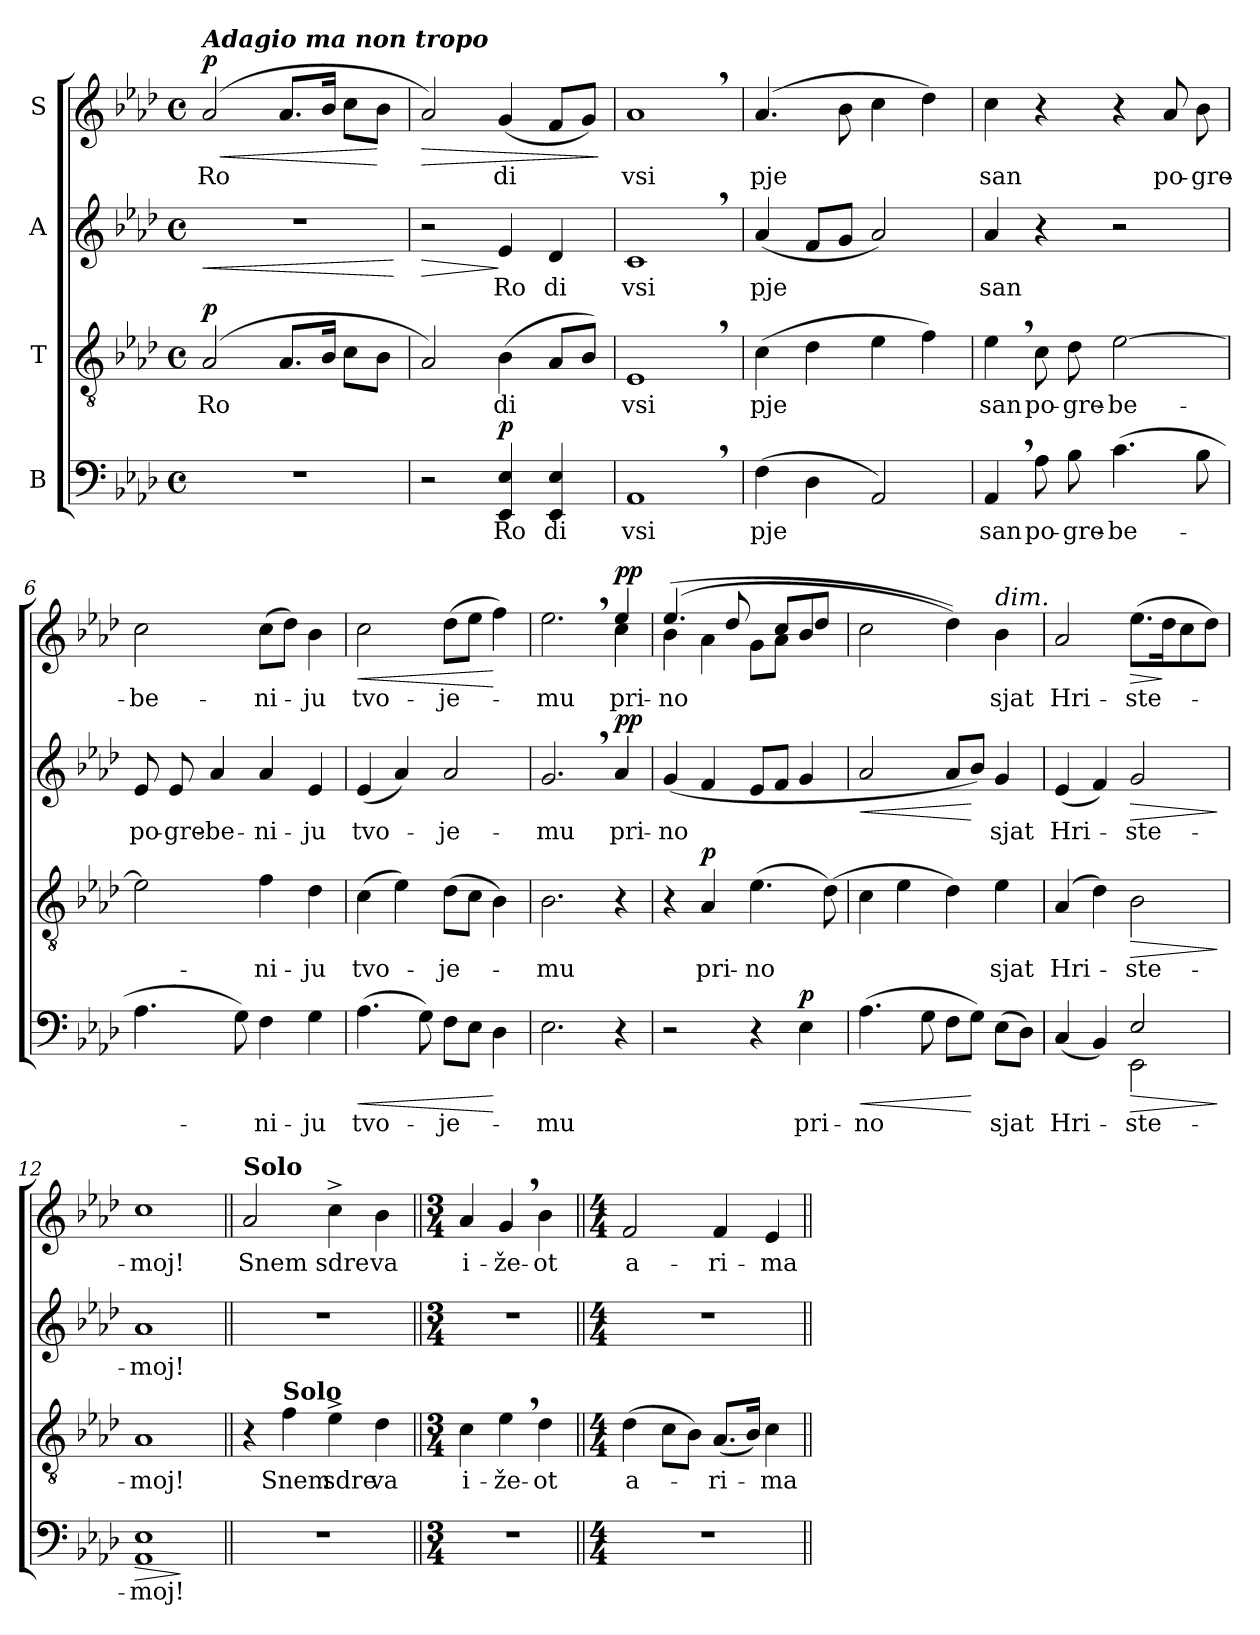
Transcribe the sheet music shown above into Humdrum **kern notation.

**kern	**text	**dynam	**kern	**text	**dynam	**kern	**text	**dynam	**kern	**text	**dynam
*part4	*part4	*part4	*part3	*part3	*part3	*part2	*part2	*part2	*part1	*part1	*part1
*staff4	*staff4	*staff4	*staff3	*staff3	*staff3	*staff2	*staff2	*staff2	*staff1	*staff1	*staff1
*I"B	*	*	*I"T	*	*	*I"A	*	*	*I"S	*	*
*clefF4	*	*	*clefGv2	*	*	*clefG2	*	*	*clefG2	*	*
*k[b-e-a-d-]	*	*	*k[b-e-a-d-]	*	*	*k[b-e-a-d-]	*	*	*k[b-e-a-d-]	*	*
*A-:	*	*	*A-:	*	*	*A-:	*	*	*A-:	*	*
*M4/4	*	*	*M4/4	*	*	*M4/4	*	*	*M4/4	*	*
*met(c)	*	*	*met(c)	*	*	*met(c)	*	*	*met(c)	*	*
=1	=1	=1	=1	=1	=1	=1	=1	=1	=1	=1	=1
!	!	!	!	!	!	!	!	!	!LO:TX:a:Bi:t=Adagio ma non tropo	!	!
!	!	!	!	!	!LO:DY:a	!	!	!LO:HP:b	!	!	!LO:HP:b
!	!	!	!	!	!	!	!	!	!	!	!LO:DY:n=1:a
1r	.	.	(2A-/	Ro	p	1r	.	<	(2a-/	Ro	< p
.	.	.	8.A-/L	.	.	.	.	.	8.a-/L	.	.
.	.	.	16B-/Jk	.	.	.	.	.	16b-/Jk	.	.
.	.	.	8c\L	.	.	.	.	.	8cc\L	.	.
.	.	.	8B-\J	.	.	.	.	.	8b-\J	.	[
.	.	.	.	.	.	.	.	[	.	.	.
=2	=2	=2	=2	=2	=2	=2	=2	=2	=2	=2	=2
!	!	!	!	!	!	!	!	!LO:HP:b	!	!	!LO:HP:b
2r	.	.	2A-/)	.	.	2r	.	>	2a-/)	.	>
!	!	!LO:DY:b	!	!	!	!	!	!	!	!	!
4EE-/ 4E-/	Ro	p	(4B-\	di	.	4e-/	Ro	]	(>4g/	di	.
4EE-/ 4E-/	di	.	8A-/L	.	.	4d-/	di	.	8f/L	.	.
.	.	.	8B-/J)	.	.	.	.	.	8g/J)	.	.
.	.	.	.	.	.	.	.	.	.	.	]
=3	=3	=3	=3	=3	=3	=3	=3	=3	=3	=3	=3
1AA-,>	vsi	.	1E-,>	vsi	.	1c,>	vsi	.	1a-,>	vsi	.
=4	=4	=4	=4	=4	=4	=4	=4	=4	=4	=4	=4
(4F\	pje	.	(4c\	pje	.	(4a-/	pje	.	(4.a-/	pje	.
4D-\	.	.	4d-\	.	.	8f/L	.	.	.	.	.
.	.	.	.	.	.	8g/J	.	.	8b-\	.	.
2AA-/)	.	.	4e-\	.	.	2a-/)	.	.	4cc\	.	.
.	.	.	4f\)	.	.	.	.	.	4dd-\)	.	.
=5	=5	=5	=5	=5	=5	=5	=5	=5	=5	=5	=5
4AA-,>/	san	.	4e-,>\	san	.	4a-/	san	.	4cc\	san	.
8A-\	po-	.	8c\	po-	.	4r	.	.	4r	.	.
8B-\	-gre-	.	8d-\	-gre-	.	.	.	.	.	.	.
(4.c\	-be-	.	[2e-\	-be-	.	2r	.	.	4r	.	.
.	.	.	.	.	.	.	.	.	8a-/	po-	.
8B-\	.	.	.	.	.	.	.	.	8b-\	-gre-	.
!!LO:LB:g=z
=6	=6	=6	=6	=6	=6	=6	=6	=6	=6	=6	=6
4.A-\	.	.	2e-\]	.	.	8e-/	po-	.	2cc\	-be-	.
.	.	.	.	.	.	8e-/	-gre-	.	.	.	.
.	.	.	.	.	.	4a-/	-be-	.	.	.	.
8G\)	.	.	.	.	.	.	.	.	.	.	.
4F\	-ni-	.	4f\	-ni-	.	4a-/	-ni-	.	(8cc\L	-ni-	.
.	.	.	.	.	.	.	.	.	8dd-\J)	.	.
4G\	-ju	.	4d-\	-ju	.	4e-/	-ju	.	4b-\	-ju	.
=7	=7	=7	=7	=7	=7	=7	=7	=7	=7	=7	=7
!	!	!LO:HP:b	!	!	!	!	!	!	!	!	!LO:HP:b
(4.A-\	tvo-	<	(4c\	tvo-	.	(4e-/	tvo-	.	2cc\	tvo-	<
.	.	.	4e-\)	.	.	4a-/)	.	.	.	.	.
8G\)	.	.	.	.	.	.	.	.	.	.	.
8F\L	-je-	.	(8d-\L	-je-	.	2a-/	-je-	.	(8dd-\L	-je-	.
8E-\J	.	.	8c\J	.	.	.	.	.	8ee-\J	.	.
4D-\	.	[	4B-\)	.	.	.	.	.	4ff\)	.	[
=8	=8	=8	=8	=8	=8	=8	=8	=8	=8	=8	=8
*	*	*	*	*	*	*	*	*	*^	*	*
2.E-\	-mu	.	2.B-\	-mu	.	2.g,>/	-mu	.	2.ee-,>\	2.ryy	-mu	.
!	!	!	!	!	!	!	!	!LO:DY:a	!	!	!	!LO:DY:a
4r	.	.	4r	.	.	4a-/	pri-	pp	4ee-/	4cc\	pri-	pp
=9	=9	=9	=9	=9	=9	=9	=9	=9	=9	=9	=9	=9
2r	.	.	4r	.	.	(4g/	-no	.	(4.ee-/	(4b-\	-no	.
!	!	!	!	!	!LO:DY:a	!	!	!	!	!	!	!
.	.	.	4A-/	pri-	p	4f/	.	.	.	4a-\	.	.
.	.	.	.	.	.	.	.	.	8dd-/	.	.	.
4r	.	.	(4.e-\	-no	.	8e-/L	.	.	8g\L	8ryy	.	.
.	.	.	.	.	.	8f/J	.	.	8a-\J	8cc/L	.	.
!	!	!LO:DY:a	!	!	!	!	!	!	!	!	!	!
4E-\	pri-	p	.	.	.	4g/	.	.	4b-	8dd-/J	.	.
.	.	.	(8d-\)	.	.	.	.	.	.	8ryy	.	.
=10	=10	=10	=10	=10	=10	=10	=10	=10	=10	=10	=10	=10
!	!	!LO:HP:b	!	!	!	!	!	!LO:HP:b	!	!	!	!
*	*	*	*	*	*	*	*	*	*v	*v	*	*
(4.A-\	-no	<	4c\	.	.	2a-/	.	<	2cc	.	.
.	.	.	4e-\	.	.	.	.	.	.	.	.
8G\	.	.	.	.	.	.	.	.	.	.	.
8F\L	.	.	4d-\)	.	.	8a-/L	.	.	4dd-))	.	.
8G\J)	.	[	.	.	.	8b-/J)	.	[	.	.	.
!	!	!	!	!	!	!	!	!	!LO:TX:a:i:t=dim.	!	!
(8E-\L	sjat	.	4e-\	sjat	.	4g/	sjat	.	4b-	sjat	.
8D-\J)	.	.	.	.	.	.	.	.	.	.	.
!!LO:PB:g=z
=11	=11	=11	=11	=11	=11	=11	=11	=11	=11	=11	=11
*^	*	*	*	*	*	*	*	*	*	*	*
(4C/	2ryy	Hri-	.	(4A-/	Hri-	.	(4e-/	Hri-	.	2a-/	Hri-	.
4BB-/)	.	.	.	4d-\)	.	.	4f/)	.	.	.	.	.
!	!	!	!LO:HP:b	!	!	!LO:HP:b	!	!	!LO:HP:b	!	!	!LO:HP:b
2E-/	2EE-\	-ste-	>	2B-\	-ste-	>	2g/	-ste-	>	(8.ee-\L	-ste-	>
.	.	.	.	.	.	.	.	.	.	16dd-\k	.	]
.	.	.	.	.	.	.	.	.	.	8cc\	.	.
.	.	.	.	.	.	.	.	.	.	8dd-\J)	.	.
*v	*v	*	*	*	*	*	*	*	*	*	*	*
.	.	]	.	.	]	.	.	]	.	.	.
=12	=12	=12	=12	=12	=12	=12	=12	=12	=12	=12	=12
!	!	!LO:HP:b	!	!	!	!	!	!	!	!	!
*^	*	*	*	*	*	*	*	*	*	*	*
1E-	1AA-	-moj!	>	1A-	-moj!	.	1a-	-moj!	.	1cc	-moj!	.
*v	*v	*	*	*	*	*	*	*	*	*	*	*
.	.	]	.	.	.	.	.	.	.	.	.
=13||	=13||	=13||	=13||	=13||	=13||	=13||	=13||	=13||	=13||	=13||	=13||
!	!	!	!	!	!	!	!	!	!LO:TX:a:B:t=Solo	!	!
1r	.	.	4r	.	.	1r	.	.	2a-/	Snem	.
!	!	!	!LO:TX:a:B:t=Solo	!	!	!	!	!	!	!	!
.	.	.	4f\	Snem	.	.	.	.	.	.	.
.	.	.	4e-^>\	sdre	.	.	.	.	4cc^>\	sdre	.
.	.	.	4d-\	va	.	.	.	.	4b-\	va	.
=14||	=14||	=14||	=14||	=14||	=14||	=14||	=14||	=14||	=14||	=14||	=14||
*M3/4	*	*	*M3/4	*	*	*M3/4	*	*	*M3/4	*	*
2.r	.	.	4c\	i-	.	2.r	.	.	4a-/	i-	.
.	.	.	4e-,>\	-že-	.	.	.	.	4g,>/	-že-	.
.	.	.	4d-\	-ot	.	.	.	.	4b-\	-ot	.
=15||	=15||	=15||	=15||	=15||	=15||	=15||	=15||	=15||	=15||	=15||	=15||
*M4/4	*	*	*M4/4	*	*	*M4/4	*	*	*M4/4	*	*
1r	.	.	(4d-\	a-	.	1r	.	.	2f/	a-	.
.	.	.	8c\L	.	.	.	.	.	.	.	.
.	.	.	8B-\J)	.	.	.	.	.	.	.	.
.	.	.	(8.A-/L	-ri-	.	.	.	.	4f/	-ri-	.
.	.	.	16B-/Jk)	.	.	.	.	.	.	.	.
.	.	.	4c\	-ma	.	.	.	.	4e-/	-ma	.
=||	=||	=||	=||	=||	=||	=||	=||	=||	=||	=||	=||
*-	*-	*-	*-	*-	*-	*-	*-	*-	*-	*-	*-
